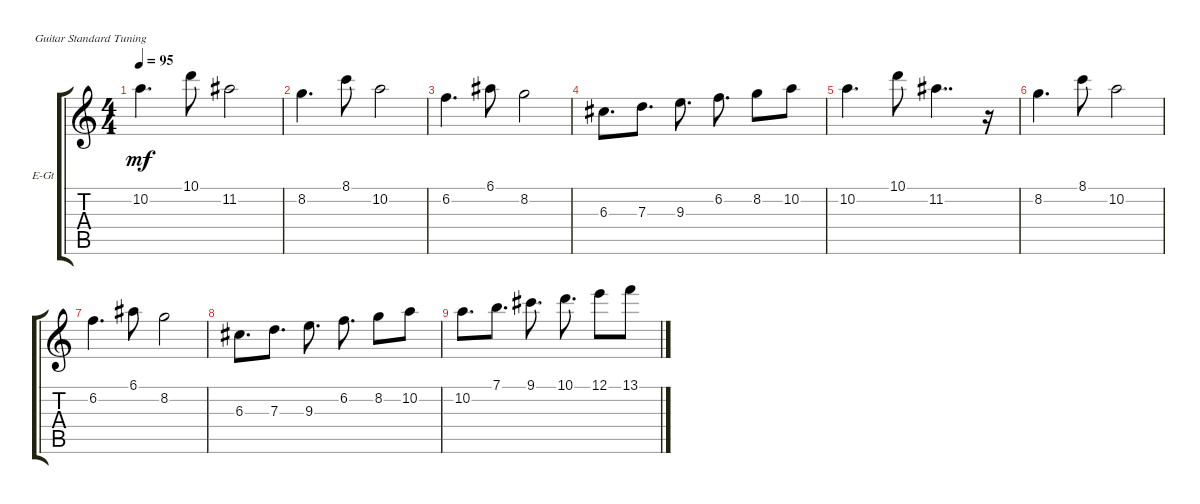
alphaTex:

\defaultSystemsLayout 4
\bracketExtendMode groupsimilarinstruments
\firstSystemTrackNameOrientation horizontal
\otherSystemsTrackNameOrientation horizontal
\track ("Electric Guitar" "E-Gt") {instrument distortionguitar}
\staff {score tabs}
\tuning (E4 B3 G3 D3 A2 E2)
\ts (4 4)
\tempo 95
\clef g2
\ks c
10.2.4{d dy mf instrument distortionguitar} 10.1.8 11.2.2 |
8.2.4{d} 8.1.8 10.2.2 |
6.2.4{d} 6.1.8 8.2.2 |
6.3.8{d} 7.3.8{d} 9.3.8{d} 6.2.8{d} 8.2.8 10.2.8 |
10.2.4{d} 10.1.8 11.2.4{dd} r.16 |
8.2.4{d} 8.1.8 10.2.2 |
6.2.4{d} 6.1.8 8.2.2 |
6.3.8{d} 7.3.8{d} 9.3.8{d} 6.2.8{d} 8.2.8 10.2.8 |
10.2.8{d} 7.1.8{d} 9.1.8{d} 10.1.8{d} 12.1.8 13.1.8
